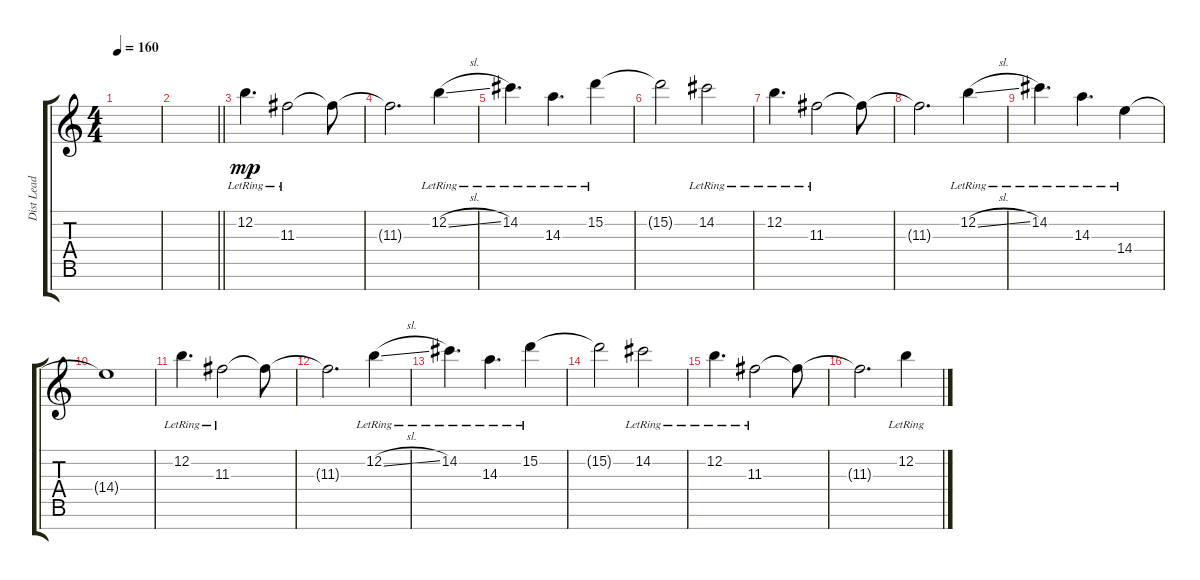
\track ("Dist Lead" "Dist Lead") {instrument distortionguitar}
\staff {score tabs}
\tuning (E4 B3 G3 D3 A2 E2 B1) {hide}
\ts (4 4)
\tempo 160
\clef g2
\ks c
|
\barLineRight lightlight
|
12.2{lr}.4{d dy mp} 11.3{lr}.2 11.3{t}.8 |
11.3{t}.2{d} 12.2{sl lr}.4 |
14.2{lr}.4{d} 14.3{lr}.4{d} 15.2{lr}.4 |
15.2{t}.2 14.2{lr}.2 |
12.2{lr}.4{d} 11.3{lr}.2 11.3{t}.8 |
11.3{t}.2{d} 12.2{sl lr}.4 |
14.2{lr}.4{d} 14.3{lr}.4{d} 14.4{lr}.4 |
14.4{t}.1 |
12.2{lr}.4{d} 11.3{lr}.2 11.3{t}.8 |
11.3{t}.2{d} 12.2{sl lr}.4 |
14.2{lr}.4{d} 14.3{lr}.4{d} 15.2{lr}.4 |
15.2{t}.2 14.2{lr}.2 |
12.2{lr}.4{d} 11.3{lr}.2 11.3{t}.8 |
11.3{t}.2{d} 12.2{sl lr}.4
